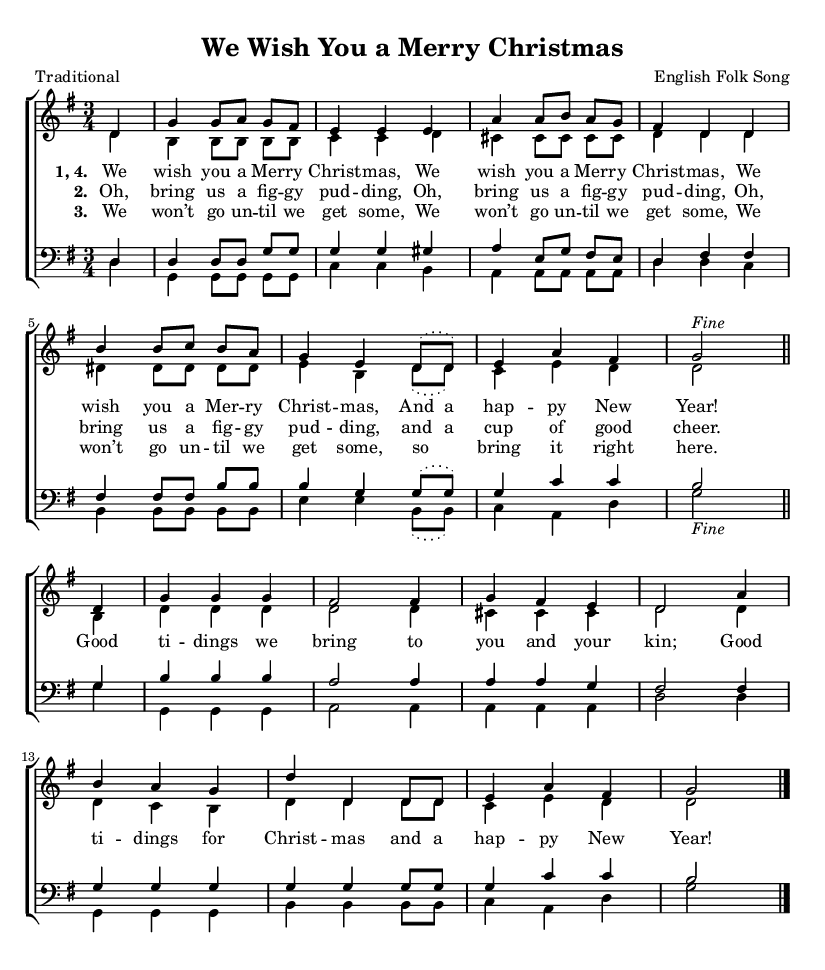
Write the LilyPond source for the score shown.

\version "2.14.2"
\include "header.ly"
\header {
  title = "We Wish You a Merry Christmas"
  poet = "Traditional"
  composer = "English Folk Song"
}
global = {
  \preamble
  \key aes \major
  \time 3/4
  \set Timing.beamExceptions = #'()
  \set Timing.baseMoment = #(ly:make-moment 1/4)
}

sopMusic = \relative c' {
  \partial 4 ees4 |
  aes4 aes8 bes aes g |
  f4 f f |
  bes bes8 c bes aes |
  g4 ees ees |

  c' c8 des c bes |
  \slurDotted aes4 f ees8( ees) |
  f4 bes g |
  aes2^\markup\italic"Fine" \bar "||" \break
  ees4 |
  aes aes aes |

  g2 g4 |
  aes g f |
  ees2 bes'4 |
  c bes aes |
  ees' ees, ees8 ees |
  f4 bes g |
  aes2 \bar "|."
}
sopWords = \lyricmode {

}

altoMusic = \relative c' {
  ees4 |
  c c8 c c c |
  des4 des ees |
  d d8 d d d |
  ees4 ees ees |

  e e8 e e e |
  \slurDotted f4 c ees8( ees) |
  des4 f ees |
  ees2 \bar "||"
  c4 |
  ees4 ees ees |

  ees2 ees4 |
  d4 d d |
  ees2 ees4 |
  ees des c |
  ees ees ees8 ees |
  des4 f ees |
  ees2 \bar "|."
}
altoWords = \lyricmode {
  \set stanza = #"1, 4. "
  \set ignoreMelismata = ##t
  We wish you a Mer -- ry Christ -- mas,
  We wish you a Mer -- ry Christ -- mas,
  We wish you a Mer -- ry Christ -- mas,
  And a hap -- py New Year!
}
altoWordsII = {
  \set stanza = "2. "
  \lyricmode {
                                %\markup\italic
    \set ignoreMelismata = ##t
    Oh, bring us a fig -- gy pud -- ding,
    Oh, bring us a fig -- gy pud -- ding,
    Oh, bring us a fig -- gy pud -- ding,
    and a cup of good cheer.
    Good ti -- dings we bring to you and your kin;
    Good ti -- dings for Christ -- mas and a hap -- py New Year!
  }
}
altoWordsIII = \lyricmode {
  \set stanza = #"3. "
  \set ignoreMelismata = ##t
  We won’t go un -- til we get some,
  We won’t go un -- til we get some,
  We won’t go un -- til we get some,
  so _ bring it right here.
}
altoWordsIV = \lyricmode {
  \set stanza = #"4. "
}
altoWordsV = \lyricmode {
  \set stanza = #"5. "
}
altoWordsVI = \lyricmode {
  \set stanza = #"6. "
}
tenorMusic = \relative c {
  ees4 |
  ees4 ees8 ees aes aes |
  aes4 aes a |
  bes f8 aes g f |
  ees4 g g |

  g g8 g c c |
  \slurDotted c4 aes aes8( aes) |
  aes4 des des |
  c2_\markup\italic"Fine" \bar "||"
  aes4 |
  c c c |

  bes2 bes4 |
  bes bes aes |
  g2 g4 |
  aes aes aes |
  aes aes aes8 aes |
  aes4 des des |
  c2 \bar "|."
}
tenorWords = \lyricmode {

}

bassMusic = \relative c {
  ees4 |
  aes, aes8 aes aes aes |
  des4 des c |
  bes bes8 bes bes bes |
  ees4 ees des |

  c c8 c c c |
  \slurDotted f4 f c8( c) |
  des4 bes ees |
  aes2 \bar "||"
  aes4 |
  aes, aes aes |

  bes2 bes4 |
  bes bes bes |
  ees2 ees4 |
  aes, aes aes |
  c c c8 c |
  des4 bes ees |
  aes2 \bar "|."
}
bassWords = \lyricmode {

}

pianoRH = \relative c' {

}
pianoLH = \relative c' {

}

\score {
  \transpose aes g
  <<
    \new ChoirStaff <<
      \new Staff = women <<
        \new Voice = "sopranos" { \voiceOne << \global \sopMusic >> }
        \new Voice = "altos" { \voiceTwo << \global \altoMusic >> }
      >>
      \new Lyrics \with { alignAboveContext = #"women" } \lyricsto "sopranos" \sopWords
      \new Lyrics = "altosVI"  \with { alignBelowContext = #"women" } \lyricsto "sopranos" \altoWordsVI
      \new Lyrics = "altosV"  \with { alignBelowContext = #"women" } \lyricsto "sopranos" \altoWordsV
      \new Lyrics = "altosIV"  \with { alignBelowContext = #"women" } \lyricsto "sopranos" \altoWordsIV
      \new Lyrics = "altosIII"  \with { alignBelowContext = #"women" } \lyricsto "sopranos" \altoWordsIII
      \new Lyrics = "altosII"  \with { alignBelowContext = #"women" } \lyricsto "sopranos" \altoWordsII
      \new Lyrics = "altos"  \with { alignBelowContext = #"women" } \lyricsto "sopranos" \altoWords
      \new Staff = men <<
        \clef bass
        \new Voice = "tenors" { \voiceOne << \global \tenorMusic >> }
        \new Voice = "basses" { \voiceTwo << \global \bassMusic >> }
      >>
      \new Lyrics \with { alignAboveContext = #"men" } \lyricsto "tenors" \tenorWords
      \new Lyrics \with { alignBelowContext = #"men" } \lyricsto "basses" \bassWords
    >>
  >>
}
